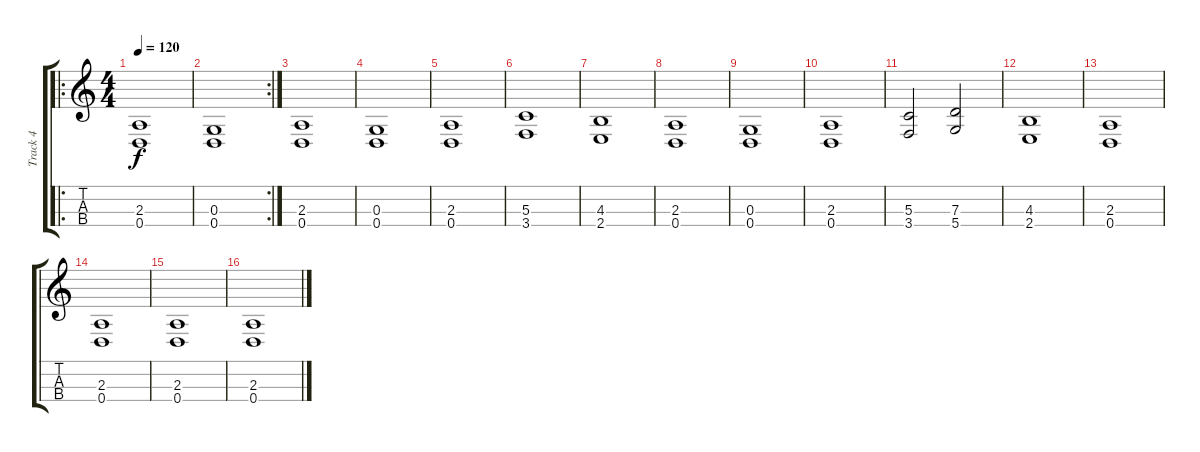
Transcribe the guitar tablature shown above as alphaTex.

\track ("Track 4" "Track 4") {instrument choiraahs}
\staff {score tabs}
\tuning (E4 B3 G3 D3) {hide}
\ro
\ts (4 4)
\tempo 120
\clef g2
\ks c
(2.3 0.4).1{dy f} |
\rc 2
(0.3 0.4).1 |
(2.3 0.4).1 |
(0.3 0.4).1 |
(2.3 0.4).1 |
(5.3 3.4).1 |
(4.3 2.4).1 |
(2.3 0.4).1 |
(0.3 0.4).1 |
(2.3 0.4).1 |
(5.3 3.4).2 (7.3 5.4).2 |
(4.3 2.4).1 |
(2.3 0.4).1 |
(2.3 0.4).1 |
(2.3 0.4).1 |
(2.3 0.4).1
